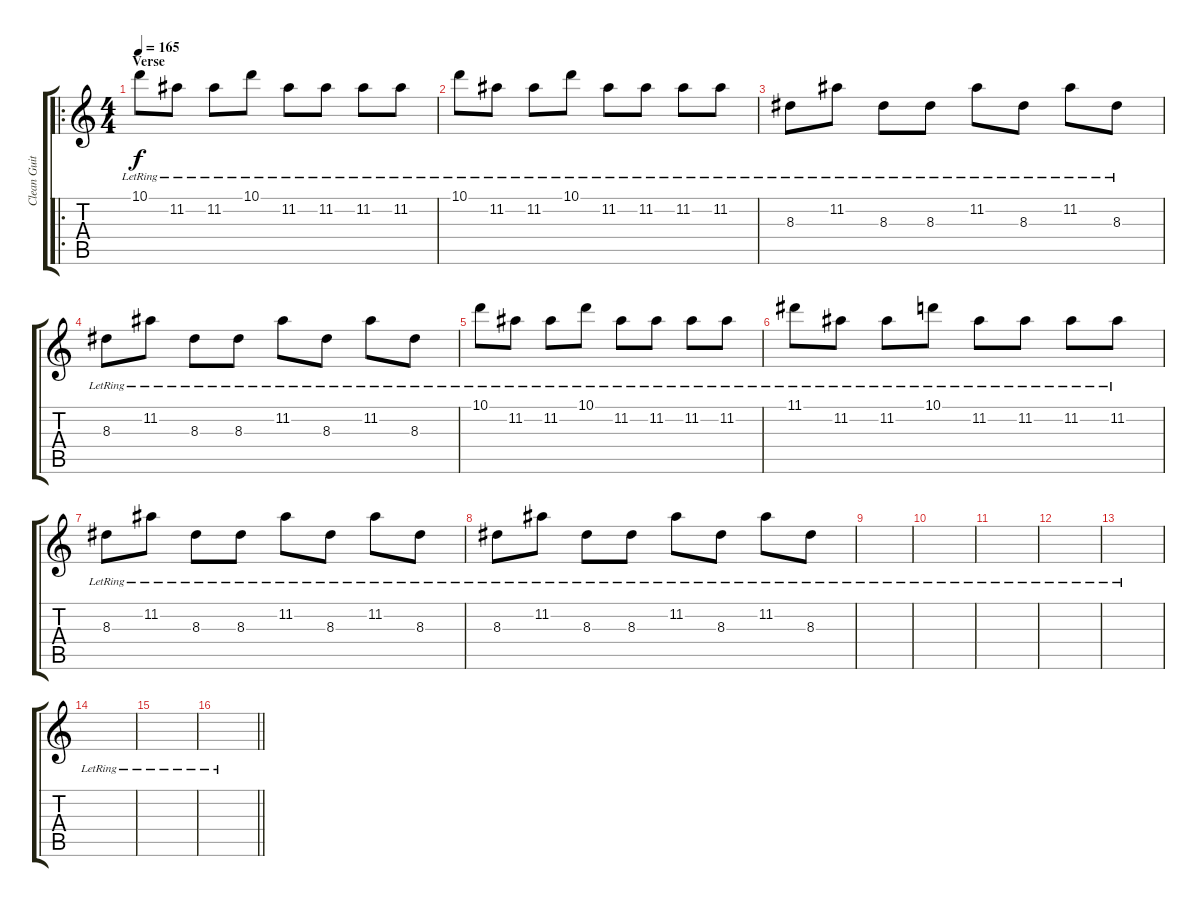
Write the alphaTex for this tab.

\track ("Clean Guitar" "Clean Guit") {instrument electricguitarclean}
\staff {score tabs}
\tuning (E4 B3 G3 D3 A2 D2) {hide}
\ro
\ts (4 4)
\section ("" "Verse")
\tempo 165
\clef g2
\ks c
10.1{lr}.8{dy f} 11.2{lr}.8 11.2{lr}.8 10.1{lr}.8 11.2{lr}.8 11.2{lr}.8 11.2{lr}.8 11.2{lr}.8 |
10.1{lr}.8 11.2{lr}.8 11.2{lr}.8 10.1{lr}.8 11.2{lr}.8 11.2{lr}.8 11.2{lr}.8 11.2{lr}.8 |
8.3{lr}.8 11.2{lr}.8 8.3{lr}.8 8.3{lr}.8 11.2{lr}.8 8.3{lr}.8 11.2{lr}.8 8.3{lr}.8 |
8.3{lr}.8 11.2{lr}.8 8.3{lr}.8 8.3{lr}.8 11.2{lr}.8 8.3{lr}.8 11.2{lr}.8 8.3{lr}.8 |
10.1{lr}.8 11.2{lr}.8 11.2{lr}.8 10.1{lr}.8 11.2{lr}.8 11.2{lr}.8 11.2{lr}.8 11.2{lr}.8 |
11.1{lr}.8 11.2{lr}.8 11.2{lr}.8 10.1{lr}.8 11.2{lr}.8 11.2{lr}.8 11.2{lr}.8 11.2{lr}.8 |
8.3{lr}.8 11.2{lr}.8 8.3{lr}.8 8.3{lr}.8 11.2{lr}.8 8.3{lr}.8 11.2{lr}.8 8.3{lr}.8 |
8.3{lr}.8 11.2{lr}.8 8.3{lr}.8 8.3{lr}.8 11.2{lr}.8 8.3{lr}.8 11.2{lr}.8 8.3{lr}.8 |
|
|
|
|
|
|
|
\barLineRight lightlight
